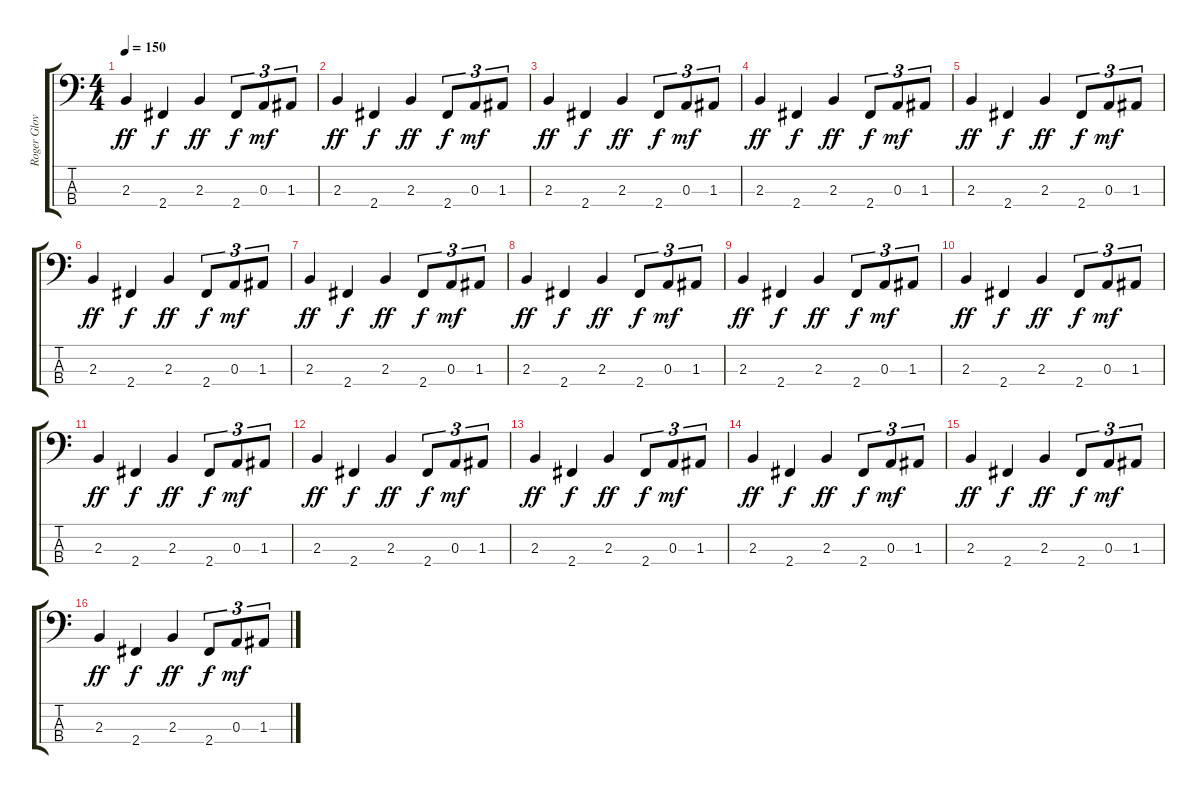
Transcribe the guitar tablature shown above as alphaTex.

\track ("Roger Glover" "Roger Glov") {instrument electricbassfinger}
\staff {score tabs}
\tuning (G2 D2 A1 E1) {hide}
\ts (4 4)
\tempo 150
\clef f4
\ks c
2.3.4{dy ff} 2.4.4{dy f} 2.3.4{dy ff} 2.4.8{tu (3 2) dy f} 0.3.8{tu (3 2) dy mf} 1.3.8{tu (3 2)} |
2.3.4{dy ff} 2.4.4{dy f} 2.3.4{dy ff} 2.4.8{tu (3 2) dy f} 0.3.8{tu (3 2) dy mf} 1.3.8{tu (3 2)} |
2.3.4{dy ff} 2.4.4{dy f} 2.3.4{dy ff} 2.4.8{tu (3 2) dy f} 0.3.8{tu (3 2) dy mf} 1.3.8{tu (3 2)} |
2.3.4{dy ff} 2.4.4{dy f} 2.3.4{dy ff} 2.4.8{tu (3 2) dy f} 0.3.8{tu (3 2) dy mf} 1.3.8{tu (3 2)} |
2.3.4{dy ff} 2.4.4{dy f} 2.3.4{dy ff} 2.4.8{tu (3 2) dy f} 0.3.8{tu (3 2) dy mf} 1.3.8{tu (3 2)} |
2.3.4{dy ff} 2.4.4{dy f} 2.3.4{dy ff} 2.4.8{tu (3 2) dy f} 0.3.8{tu (3 2) dy mf} 1.3.8{tu (3 2)} |
2.3.4{dy ff} 2.4.4{dy f} 2.3.4{dy ff} 2.4.8{tu (3 2) dy f} 0.3.8{tu (3 2) dy mf} 1.3.8{tu (3 2)} |
2.3.4{dy ff} 2.4.4{dy f} 2.3.4{dy ff} 2.4.8{tu (3 2) dy f} 0.3.8{tu (3 2) dy mf} 1.3.8{tu (3 2)} |
2.3.4{dy ff} 2.4.4{dy f} 2.3.4{dy ff} 2.4.8{tu (3 2) dy f} 0.3.8{tu (3 2) dy mf} 1.3.8{tu (3 2)} |
2.3.4{dy ff} 2.4.4{dy f} 2.3.4{dy ff} 2.4.8{tu (3 2) dy f} 0.3.8{tu (3 2) dy mf} 1.3.8{tu (3 2)} |
2.3.4{dy ff} 2.4.4{dy f} 2.3.4{dy ff} 2.4.8{tu (3 2) dy f} 0.3.8{tu (3 2) dy mf} 1.3.8{tu (3 2)} |
2.3.4{dy ff} 2.4.4{dy f} 2.3.4{dy ff} 2.4.8{tu (3 2) dy f} 0.3.8{tu (3 2) dy mf} 1.3.8{tu (3 2)} |
2.3.4{dy ff} 2.4.4{dy f} 2.3.4{dy ff} 2.4.8{tu (3 2) dy f} 0.3.8{tu (3 2) dy mf} 1.3.8{tu (3 2)} |
2.3.4{dy ff} 2.4.4{dy f} 2.3.4{dy ff} 2.4.8{tu (3 2) dy f} 0.3.8{tu (3 2) dy mf} 1.3.8{tu (3 2)} |
2.3.4{dy ff} 2.4.4{dy f} 2.3.4{dy ff} 2.4.8{tu (3 2) dy f} 0.3.8{tu (3 2) dy mf} 1.3.8{tu (3 2)} |
2.3.4{dy ff} 2.4.4{dy f} 2.3.4{dy ff} 2.4.8{tu (3 2) dy f} 0.3.8{tu (3 2) dy mf} 1.3.8{tu (3 2)}
